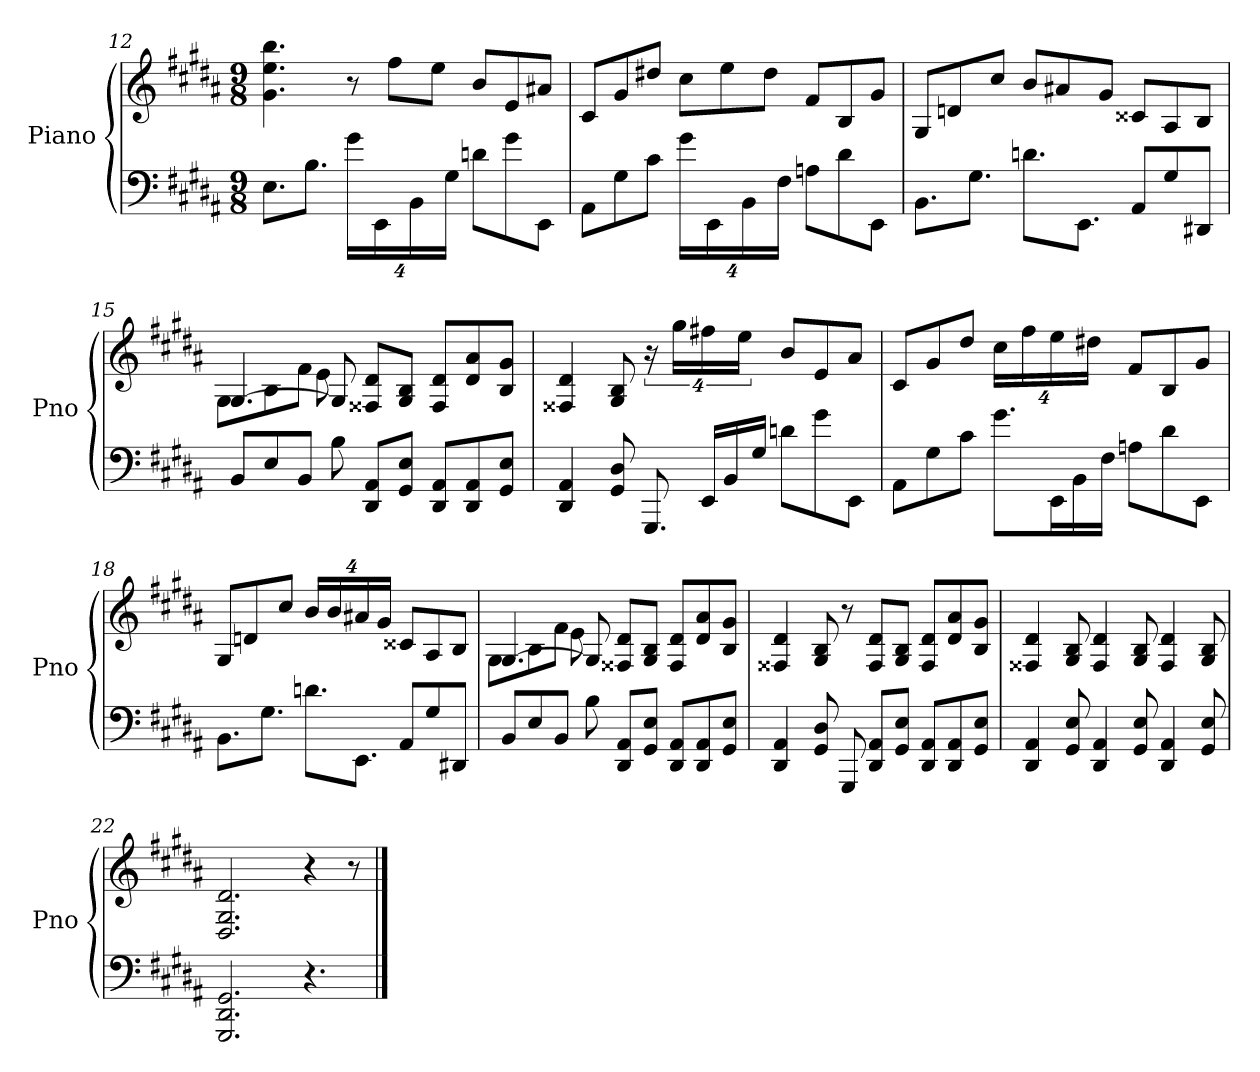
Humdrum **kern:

**kern	**kern
*part1	*part1
*staff2	*staff1
*I"Piano	*
*I'Pno	*
*clefF4	*clefG2
*k[f#c#g#d#a#]	*k[f#c#g#d#a#]
*g#:	*g#:
*M9/8	*M9/8
=12	=12
8.EL	4.g# 4.ee 4.bb
8.BJ	.
32%3g#LL	8r
32%3EE	.
.	8ff#L
32%3BB	.
.	8eeJ
32%3G#JJ	.
8dnL	8bL
8g#	8e
8EEJ	8a#XJ
=13	=13
8AA#L	8c#L
8G#	8g#
8c#J	8dd#XJ
32%3g#LL	8cc#L
32%3EE	.
.	8ee
32%3BB	.
.	8dd#J
32%3F#JJ	.
8AnL	8f#L
8d#	8B
8EEJ	8g#J
=14	=14
8.BBL	8G#L
.	8dn
8.G#J	.
.	8cc#J
8.dnL	8bL
.	8a#X
8.EEJ	.
.	8g#J
8AA#L	8c##XL
8G#	8A#
8DD#XJ	8BJ
=15	=15
*	*^
8BBL	[4.G#	8G#L
8E	.	8B
8BBJ	.	8f#J
8B	8G#]	8e
8DD# 8AA#L	8F##X 8d#L	2ryy
8GG# 8EJ	8G# 8BJ	.
8DD# 8AA#L	8F## 8d#L	.
8DD# 8AA#	8d# 8a#	.
8GG# 8EJ	8B 8g#J	8ryy
*	*v	*v
=16	=16
4DD# 4AA#	4F##X 4d#
8GG# 8D#	8G# 8B
8.GGG#	32%3r
.	32%3gg#LL
16EELL	32%3ff#X
16BB	.
.	32%3eeJJ
16G#JJ	.
8dnL	8bL
8g#	8e
8EEJ	8a#J
=17	=17
8AA#L	8c#L
8G#	8g#
8c#J	8dd#J
8.g#L	32%3cc#LL
.	32%3ff#
16EEL	32%3ee
16BB	.
.	32%3dd#XJJ
16F#JJ	.
8AnL	8f#L
8d#	8B
8EEJ	8g#J
=18	=18
8.BBL	8G#L
.	8dn
8.G#J	.
.	8cc#J
8.dnL	32%3bLL
.	32%3b
8.EEJ	32%3a#X
.	32%3g#JJ
8AA#L	8c##XL
8G#	8A#
8DD#XJ	8BJ
=19	=19
*	*^
8BBL	[4.G#	8G#L
8E	.	8B
8BBJ	.	8f#J
8B	8G#]	8e
8DD# 8AA#L	8F##X 8d#L	2ryy
8GG# 8EJ	8G# 8BJ	.
8DD# 8AA#L	8F## 8d#L	.
8DD# 8AA#	8d# 8a#	.
8GG# 8EJ	8B 8g#J	8ryy
*	*v	*v
=20	=20
4DD# 4AA#	4F##X 4d#
8GG# 8D#	8G# 8B
8GGG#	8r
8DD# 8AA#L	8F## 8d#L
8GG# 8EJ	8G# 8BJ
8DD# 8AA#L	8F## 8d#L
8DD# 8AA#	8d# 8a#
8GG# 8EJ	8B 8g#J
=21	=21
4DD# 4AA#	4F##X 4d#
8GG# 8E	8G# 8B
4DD# 4AA#	4F## 4d#
8GG# 8E	8G# 8B
4DD# 4AA#	4F## 4d#
8GG# 8E	8G# 8B
=22	=22
2.GGG# 2.DD# 2.GG#	2.D# 2.G# 2.d#
4.r	4r
.	8r
==	==
*-	*-
